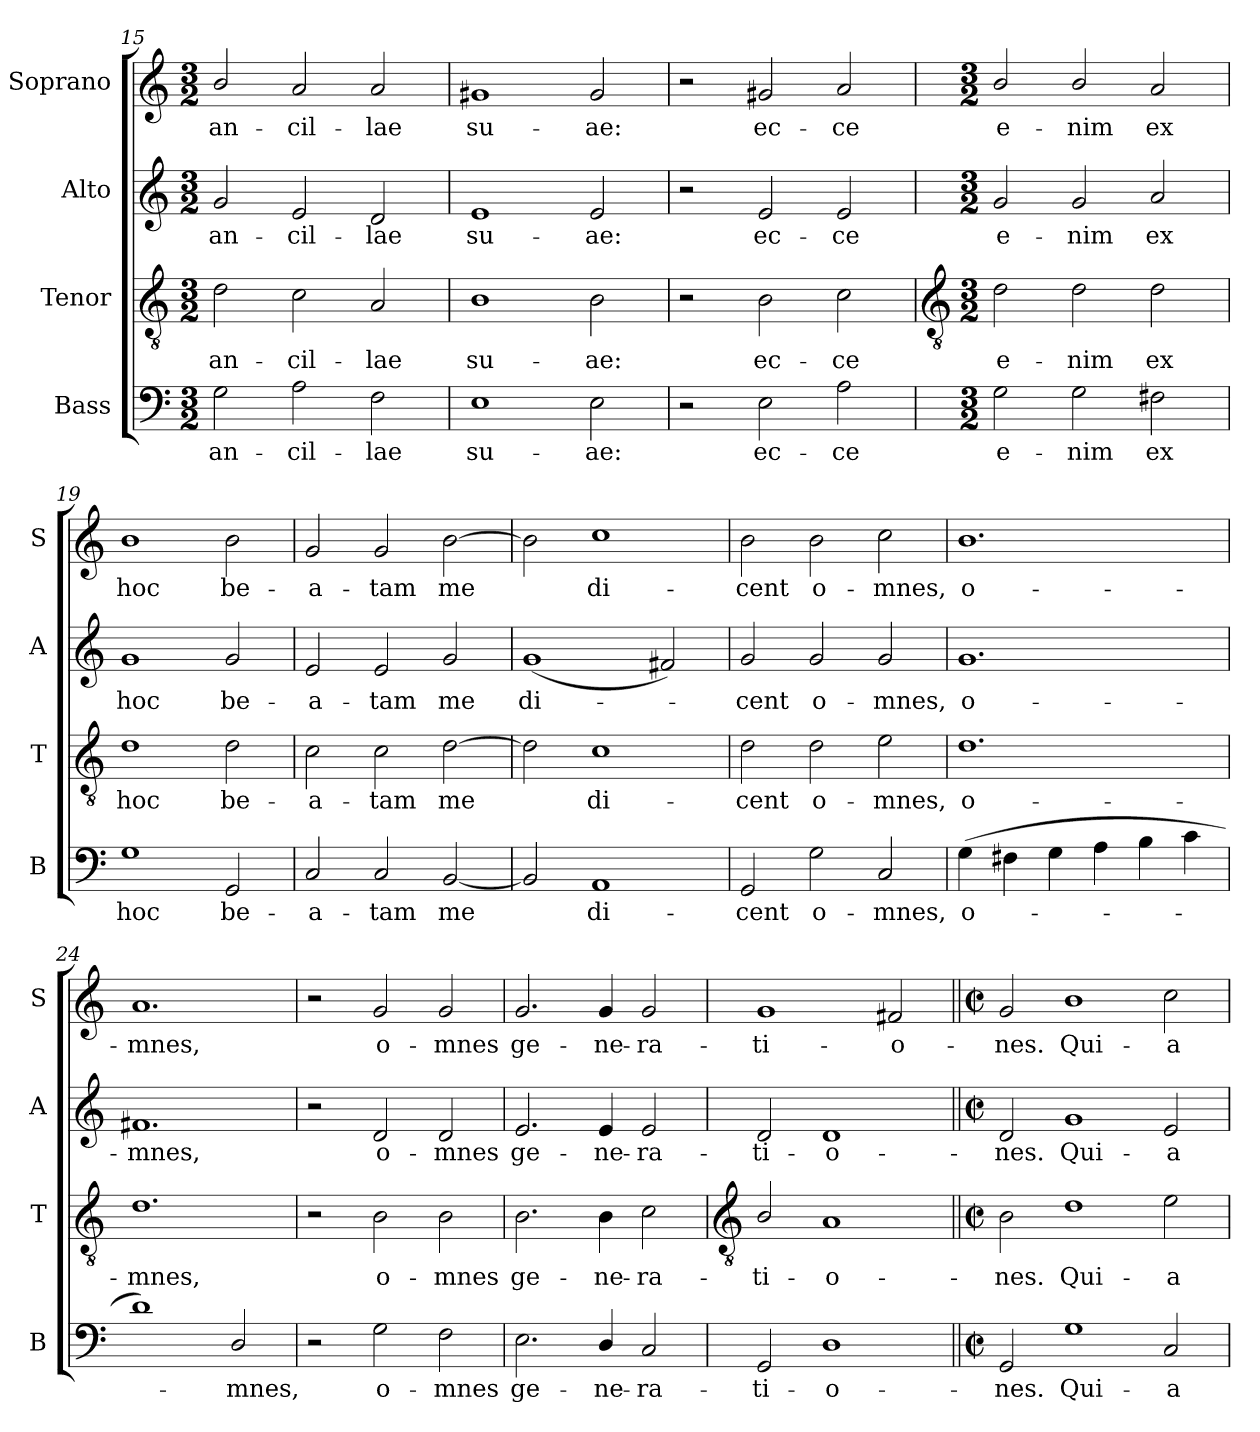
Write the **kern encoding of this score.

**kern	**text	**kern	**text	**kern	**text	**kern	**text
*part4	*part4	*part3	*part3	*part2	*part2	*part1	*part1
*staff4	*staff4	*staff3	*staff3	*staff2	*staff2	*staff1	*staff1
*I"Bass	*	*I"Tenor	*	*I"Alto	*	*I"Soprano	*
*I'B	*	*I'T	*	*I'A	*	*I'S	*
*clefF4	*	*clefGv2	*	*clefG2	*	*clefG2	*
*k[]	*	*k[]	*	*k[]	*	*k[]	*
*C:	*	*C:	*	*C:	*	*C:	*
*M3/2	*	*M3/2	*	*M3/2	*	*M3/2	*
=15	=15	=15	=15	=15	=15	=15	=15
!	!LO:LY:b	!	!LO:LY:b	!	!LO:LY:b	!	!LO:LY:b
2G	an-	2d	an-	2g	an-	2b/	an-
!	!LO:LY:b	!	!LO:LY:b	!	!LO:LY:b	!	!LO:LY:b
2A	-cil-	2c	-cil-	2e	-cil-	2a	-cil-
!	!LO:LY:b	!	!LO:LY:b	!	!LO:LY:b	!	!LO:LY:b
2F	-lae	2A	-lae	2d	-lae	2a	-lae
=16	=16	=16	=16	=16	=16	=16	=16
!	!LO:LY:b	!	!LO:LY:b	!	!LO:LY:b	!	!LO:LY:b
1E	su-	1B	su-	1e	su-	1g#X	su-
!	!LO:LY:b	!	!LO:LY:b	!	!LO:LY:b	!	!LO:LY:b
2E	-ae:	2B	-ae:	2e	-ae:	2g#	-ae:
=17	=17	=17	=17	=17	=17	=17	=17
2r	.	2r	.	2r	.	2r	.
!	!LO:LY:b	!	!LO:LY:b	!	!LO:LY:b	!	!LO:LY:b
2E	ec-	2B	ec-	2e	ec-	2g#X	ec-
!	!LO:LY:b	!	!LO:LY:b	!	!LO:LY:b	!	!LO:LY:b
2A	-ce	2c	-ce	2e	-ce	2a	-ce
!!LO:LB:g=z
=18	=18	=18	=18	=18	=18	=18	=18
*	*	*clefGv2	*	*	*	*	*
*M3/2	*	*M3/2	*	*M3/2	*	*M3/2	*
!	!LO:LY:b	!	!LO:LY:b	!	!LO:LY:b	!	!LO:LY:b
2G	e-	2d	e-	2g	e-	2b/	e-
!	!LO:LY:b	!	!LO:LY:b	!	!LO:LY:b	!	!LO:LY:b
2G	-nim	2d	-nim	2g	-nim	2b/	-nim
!	!LO:LY:b	!	!LO:LY:b	!	!LO:LY:b	!	!LO:LY:b
2F#X	ex	2d	ex	2a	ex	2a	ex
=19	=19	=19	=19	=19	=19	=19	=19
!	!LO:LY:b	!	!LO:LY:b	!	!LO:LY:b	!	!LO:LY:b
1G	hoc	1d	hoc	1g	hoc	1b	hoc
!	!LO:LY:b	!	!LO:LY:b	!	!LO:LY:b	!	!LO:LY:b
2GG	be-	2d	be-	2g	be-	2b	be-
=20	=20	=20	=20	=20	=20	=20	=20
!	!LO:LY:b	!	!LO:LY:b	!	!LO:LY:b	!	!LO:LY:b
2C	-a-	2c	-a-	2e	-a-	2g	-a-
!	!LO:LY:b	!	!LO:LY:b	!	!LO:LY:b	!	!LO:LY:b
2C	-tam	2c	-tam	2e	-tam	2g	-tam
!	!LO:LY:b	!	!LO:LY:b	!	!LO:LY:b	!	!LO:LY:b
[2BB	me	[2d	me	2g	me	[2b	me
=21	=21	=21	=21	=21	=21	=21	=21
!	!	!	!	!	!LO:LY:b	!	!
2BB]	.	2d]	.	(<1g	di-	2b]	.
!	!LO:LY:b	!	!LO:LY:b	!	!	!	!LO:LY:b
1AA	di-	1c	di-	.	.	1cc	di-
.	.	.	.	2f#X)	.	.	.
=22	=22	=22	=22	=22	=22	=22	=22
!	!LO:LY:b	!	!LO:LY:b	!	!LO:LY:b	!	!LO:LY:b
2GG	-cent	2d	-cent	2g	cent	2b	-cent
!	!LO:LY:b	!	!LO:LY:b	!	!LO:LY:b	!	!LO:LY:b
2G	o-	2d	o-	2g	o-	2b	o-
!	!LO:LY:b	!	!LO:LY:b	!	!LO:LY:b	!	!LO:LY:b
2C	-mnes,	2e	-mnes,	2g	-mnes,	2cc	-mnes,
=23	=23	=23	=23	=23	=23	=23	=23
!	!LO:LY:b	!	!LO:LY:b	!	!LO:LY:b	!	!LO:LY:b
(>4G	o-	1.d	o-	1.g	o-	1.b	o-
4F#	.	.	.	.	.	.	.
4G	.	.	.	.	.	.	.
4A	.	.	.	.	.	.	.
4B	.	.	.	.	.	.	.
4c	.	.	.	.	.	.	.
=24	=24	=24	=24	=24	=24	=24	=24
!	!	!	!LO:LY:b	!	!LO:LY:b	!	!LO:LY:b
1d)	.	1.d	-mnes,	1.f#X	-mnes,	1.a	-mnes,
!	!LO:LY:b	!	!	!	!	!	!
2D/	mnes,	.	.	.	.	.	.
=25	=25	=25	=25	=25	=25	=25	=25
2r	.	2r	.	2r	.	2r	.
!	!LO:LY:b	!	!LO:LY:b	!	!LO:LY:b	!	!LO:LY:b
2G	o-	2B	o-	2d	o-	2g	o-
!	!LO:LY:b	!	!LO:LY:b	!	!LO:LY:b	!	!LO:LY:b
2F	-mnes	2B	-mnes	2d	-mnes	2g	-mnes
=26	=26	=26	=26	=26	=26	=26	=26
!	!LO:LY:b	!	!LO:LY:b	!	!LO:LY:b	!	!LO:LY:b
2.E	ge-	2.B	ge-	2.e	ge-	2.g	ge-
!	!LO:LY:b	!	!LO:LY:b	!	!LO:LY:b	!	!LO:LY:b
4D/	-ne-	4B	-ne-	4e	-ne-	4g	-ne-
!	!LO:LY:b	!	!LO:LY:b	!	!LO:LY:b	!	!LO:LY:b
2C	-ra-	2c	-ra-	2e	-ra-	2g	-ra-
!!LO:LB:g=z
=27	=27	=27	=27	=27	=27	=27	=27
*	*	*clefGv2	*	*	*	*	*
!	!LO:LY:b	!	!LO:LY:b	!	!LO:LY:b	!	!LO:LY:b
2GG	-ti-	2B/	-ti-	2d	-ti-	1g	-ti-
!	!LO:LY:b	!	!LO:LY:b	!	!LO:LY:b	!	!
1D	-o-	1A	-o-	1d	-o-	.	.
!	!	!	!	!	!	!	!LO:LY:b
.	.	.	.	.	.	2f#X	-o-
=28||	=28||	=28||	=28||	=28||	=28||	=28||	=28||
*M4/2	*	*M4/2	*	*M4/2	*	*M4/2	*
*met(c|)	*	*met(c|)	*	*met(c|)	*	*met(c|)	*
!	!LO:LY:b	!	!LO:LY:b	!	!LO:LY:b	!	!LO:LY:b
2GG	-nes.	2B	-nes.	2d	-nes.	2g	-nes.
!	!LO:LY:b	!	!LO:LY:b	!	!LO:LY:b	!	!LO:LY:b
1G	Qui-	1d	Qui-	1g	Qui-	1b	Qui-
!	!LO:LY:b	!	!LO:LY:b	!	!LO:LY:b	!	!LO:LY:b
2C	-a	2e	-a	2e	-a	2cc	-a
=	=	=	=	=	=	=	=
*-	*-	*-	*-	*-	*-	*-	*-
